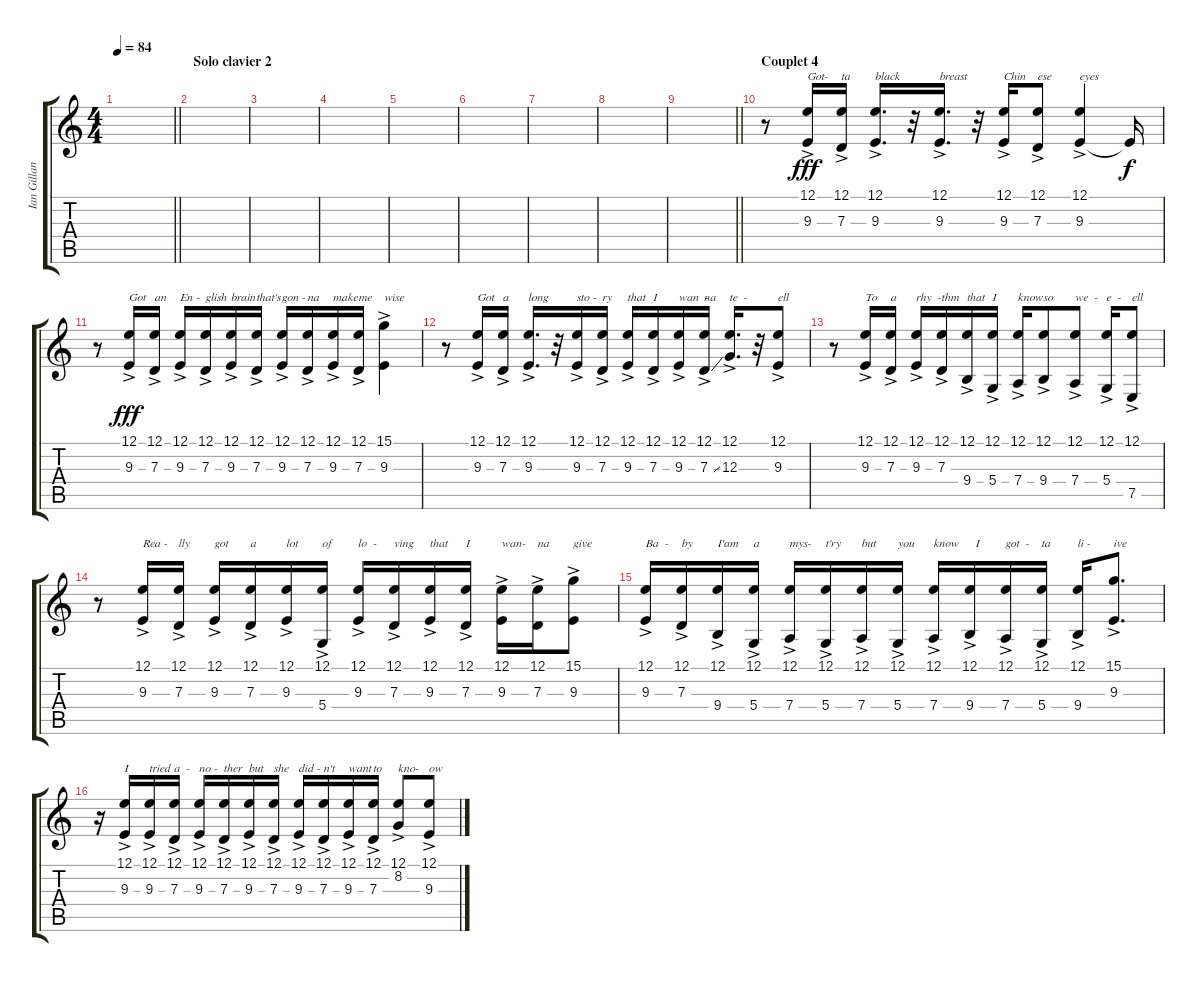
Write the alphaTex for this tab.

\track ("Ian Gillan" "Ian Gillan") {instrument oboe}
\staff {score tabs}
\tuning (E4 B3 G3 D3 A2 E2) {hide}
\ts (4 4)
\tempo 84
\clef g2
\barLineRight lightlight
\ks c
|
\section ("" "Solo clavier 2")
|
|
|
|
|
|
|
\barLineRight lightlight
|
\section ("" "Couplet 4 ")
r.8 (12.1{ac} 9.3).16{txt "Got-" dy fff} (12.1{ac} 7.3).16{txt "ta"} (12.1{ac} 9.3).16{d txt "black"} r.32 (12.1{ac} 9.3).16{d txt "breast"} r.32 (12.1{ac} 9.3).16{txt "Chin "} (12.1{ac} 7.3).8{txt "ese"} (12.1{ac} 9.3).4{txt "eyes"} 9.3{t}.16{dy f} |
r.8 (12.1{ac} 9.3).16{txt "Got" dy fff} (12.1{ac} 7.3).16{txt "an"} (12.1{ac} 9.3).16{txt "En -"} (12.1{ac} 7.3).16{txt "glish"} (12.1{ac} 9.3).16{txt "brain"} (12.1{ac} 7.3).16{txt "that's"} (12.1{ac} 9.3).16{txt "gon -"} (12.1{ac} 7.3).16{txt "na"} (12.1{ac} 9.3).16{txt "make"} (12.1{ac} 7.3).16{txt "me"} (15.1{ac} 9.3).4{txt "wise"} |
r.8 (12.1{ac} 9.3).16{txt "Got"} (12.1{ac} 7.3).16{txt "a"} (12.1{ac} 9.3).16{d txt "long"} r.32 (12.1{ac} 9.3).16{txt "sto -"} (12.1{ac} 7.3).16{txt "ry"} (12.1{ac} 9.3).16{txt "that"} (12.1{ac} 7.3).16{txt "I"} (12.1{ac} 9.3).16{txt "wan  -"} (12.1{ac} 7.3{ss}).16{txt "na"} (12.1{ac} 12.3).16{d txt "te  -"} r.32 (12.1{ac} 9.3).8{txt "ell"} |
r.8 (12.1{ac} 9.3).16{txt "To"} (12.1{ac} 7.3).16{txt "a"} (12.1{ac} 9.3).16{txt "rhy  -"} (12.1{ac} 7.3).16{txt "thm"} (12.1{ac} 9.4).16{txt "that"} (12.1{ac} 5.4).16{txt "I"} (12.1{ac} 7.4).16{txt "know"} (12.1{ac} 9.4).8{txt "so"} (12.1{ac} 7.4).8{txt "we  -"} (12.1{ac} 5.4).16{txt "e  -"} (12.1{ac} 7.5).8{txt "ell"} |
r.8 (12.1{ac} 9.3).16{txt "Rea -"} (12.1{ac} 7.3).16{txt "lly"} (12.1{ac} 9.3).16{txt "got"} (12.1{ac} 7.3).16{txt "a"} (12.1{ac} 9.3).16{txt "lot"} (12.1{ac} 5.4).16{txt "of"} (12.1{ac} 9.3).16{txt "lo  -"} (12.1{ac} 7.3).16{txt "ving"} (12.1{ac} 9.3).16{txt "that"} (12.1{ac} 7.3).16{txt "I"} (12.1{ac} 9.3).16{txt "wan-"} (12.1{ac} 7.3).16{txt "na"} (15.1{ac} 9.3).8{txt "give"} |
(12.1{ac} 9.3).16{txt "Ba  -"} (12.1{ac} 7.3).16{txt "by"} (12.1{ac} 9.4).16{txt "I'am"} (12.1{ac} 5.4).16{txt "a"} (12.1{ac} 7.4).16{txt "mys-"} (12.1{ac} 5.4).16{txt "t'ry"} (12.1{ac} 7.4).16{txt "but"} (12.1{ac} 5.4).16{txt "you"} (12.1{ac} 7.4).16{txt "know"} (12.1{ac} 9.4).16{txt "  I"} (12.1{ac} 7.4).16{txt "got  -"} (12.1{ac} 5.4).16{txt "ta"} (12.1{ac} 9.4).16{txt "li -"} (15.1{ac} 9.3).8{d txt "ive"} |
r.16 (12.1{ac} 9.3).16{txt "I"} (12.1{ac} 9.3).16{txt "tried"} (12.1{ac} 7.3).16{txt "a  -"} (12.1{ac} 9.3).16{txt "no -"} (12.1{ac} 7.3).16{txt "ther"} (12.1{ac} 9.3).16{txt "but"} (12.1{ac} 7.3).16{txt "she"} (12.1{ac} 9.3).16{txt "did -"} (12.1{ac} 7.3).16{txt "n't"} (12.1{ac} 9.3).16{txt "want"} (12.1{ac} 7.3).16{txt "to"} (12.1{ac} 8.2).8{txt "kno-"} (12.1{ac} 9.3).8{txt "ow"}
